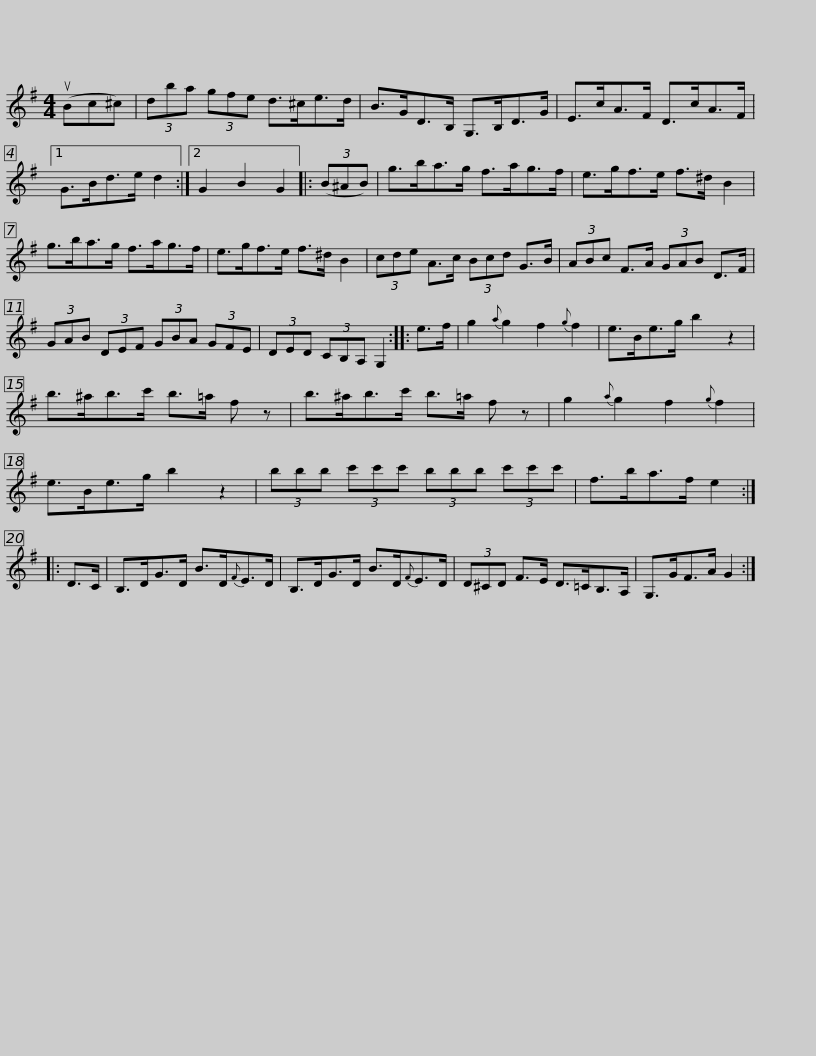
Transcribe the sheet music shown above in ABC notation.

X:1
L:1/8
M:4/4
I:linebreak $
K:G
V:1 treble
V:1
 (uBc^c) | (3dba (3gfe d>^ce>d | B>GD>B, G,>B,D>G | E>cA>F D>cA>F |1 G>Bd>e d2 :|2$ %5
 G2 B2 G2 |: (3(B^AB) | g>ba>g f>ag>f | e>gf>e f>^d B2 | g>ba>g f>ag>f |$ %10
 e>gf>e f>^d B2 | (3cde A>c (3Bcd G>B | (3ABc F>A (3GAB D>F | (3GAB (3DEF (3GBA (3GFE |$ (3DED (3CB,A, G,2 :: %15
 e>f | g2{a} g2 f2{g} f2 | e>Be>g b2 z2 | b>^ab>c' b>=a f z |$ b>^ab>c' b>=a f z | %20
 g2{a} g2 f2{g} f2 | e>Be>g b2 z2 | (3bbb (3c'c'c' (3bbb (3c'c'c' |$ f>ba>f e2 :: D>C | %25
 B,>DG>D B>D{F}E>D | B,>DG>D B>D{F}E>D | (3D^CD F>E D>=CB,>A, |$ G,>GF>A G2 :| %29
